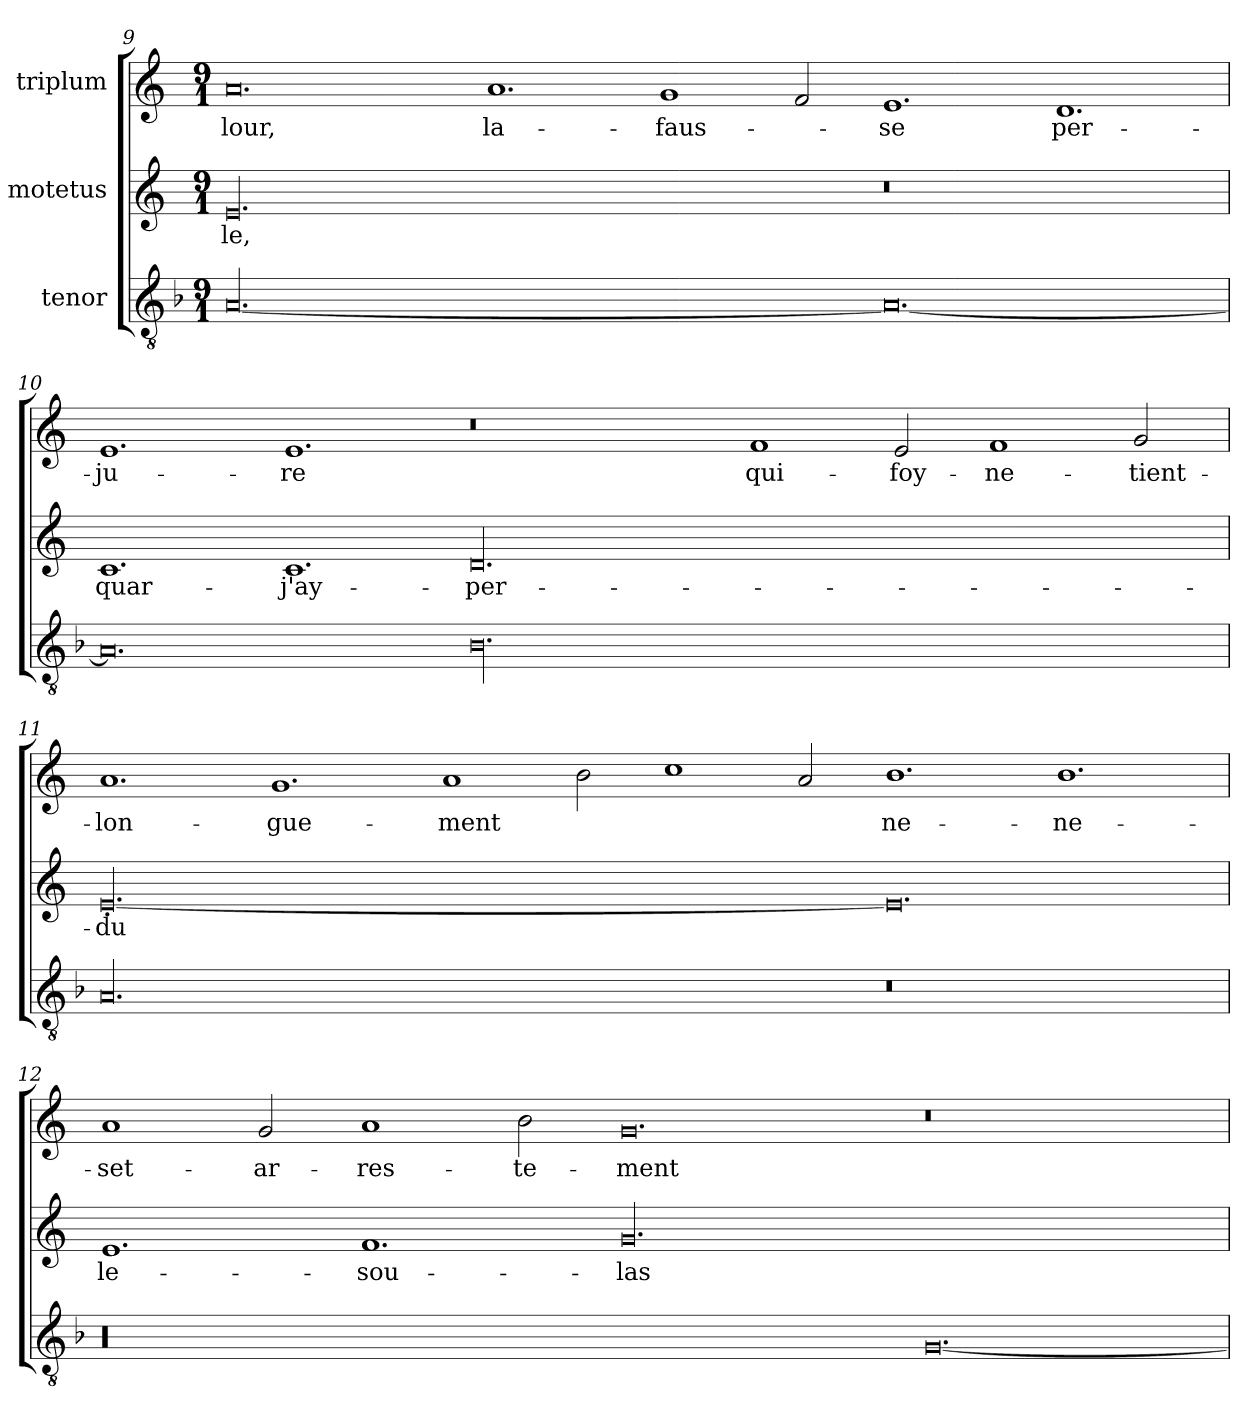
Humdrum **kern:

**kern	**kern	**text	**kern	**text
*part3	*part2	*part2	*part1	*part1
*staff3	*staff2	*staff2	*staff1	*staff1
*I"tenor	*I"motetus	*	*I"triplum	*
*clefGv2	*clefG2	*	*clefG2	*
*k[b-]	*k[]	*	*k[]	*
*F:	*C:	*	*C:	*
*M9/1	*M9/1	*	*M9/1	*
=9	=9	=9	=9	=9
[00.A/	00.e/	-le,	0.a/	-lour,
.	.	.	1.a/	la-
.	.	.	1g/	faus-
.	.	.	2f/	.
0.A/_	0.r	.	1.e/	-se
.	.	.	1.d/	per-
=10	=10	=10	=10	=10
0.A/]	1.c/	quar-	1.e/	-ju-
.	1.c/	j'ay-	1.e/	-re
00.B-\	00.d/	per-	0.r	.
.	.	.	1f/	qui-
.	.	.	2e/	foy-
.	.	.	1f/	ne-
.	.	.	2g/	tient-
!!LO:LB:g=z
=11	=11	=11	=11	=11
00.A/	[00.e'/	-du	1.a/	lon-
.	.	.	1.g/	-gue-
.	.	.	1a/	-ment
.	.	.	2b\	.
.	.	.	1cc\	.
.	.	.	2a/	.
0.r	0.e/]	.	1.b\	ne-
.	.	.	1.b\	ne-
=12	=12	=12	=12	=12
00.r	1.e/	le-	1a/	set-
.	.	.	2g/	ar-
.	1.f/	sou-	1a/	-res-
.	.	.	2b\	-te-
.	00.g/	-las	0.g/	-ment
[0.G/	.	.	0.r	.
=	=	=	=	=
*-	*-	*-	*-	*-
